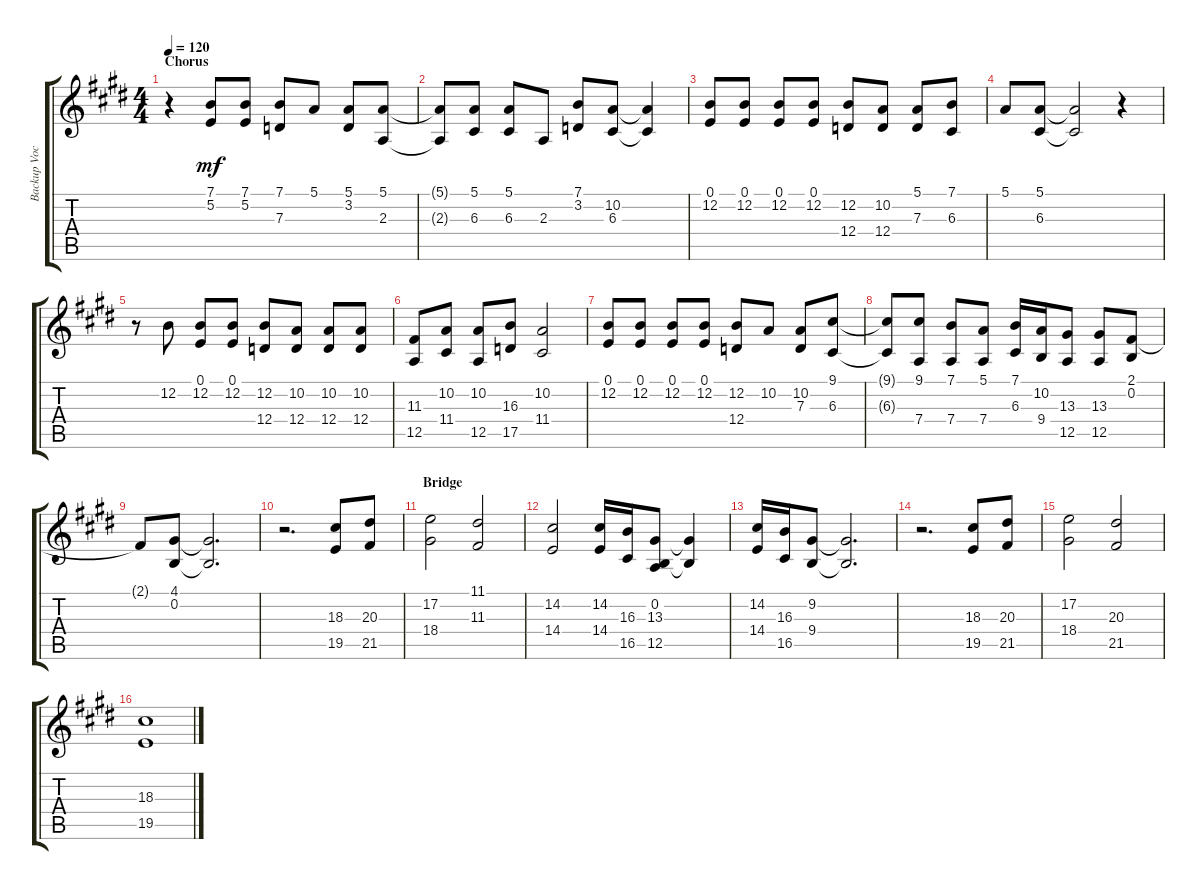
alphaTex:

\track ("Backup Vocals" "Backup Voc") {instrument voiceoohs}
\staff {score tabs}
\tuning (E4 B3 G3 D3 A2 E2) {hide}
\ts (4 4)
\section ("" "Chorus")
\tempo 120
\clef g2
\ks c#minor
r.4{dy mf} (7.1 5.2).8 (7.1 5.2).8 (7.1 7.3).8 5.1.8 (5.1 3.2).8 (5.1 2.3).8 |
(5.1{t} 2.3{t}).8 (5.1 6.3).8 (5.1 6.3).8 2.3.8 (7.1 3.2).8 (10.2 6.3).8 (10.2{t} 6.3{t}).4 |
(0.1 12.2).8 (0.1 12.2).8 (0.1 12.2).8 (0.1 12.2).8 (12.2 12.4).8 (10.2 12.4).8 (5.1 7.3).8 (7.1 6.3).8 |
5.1.8 (5.1 6.3).8 (5.1{t} 6.3{t}).2 r.4 |
r.8 12.2.8 (0.1 12.2).8 (0.1 12.2).8 (12.2 12.4).8 (10.2 12.4).8 (10.2 12.4).8 (10.2 12.4).8 |
(11.3 12.5).8 (10.2 11.4).8 (10.2 12.5).8 (16.3 17.5).8 (10.2 11.4).2 |
(0.1 12.2).8 (0.1 12.2).8 (0.1 12.2).8 (0.1 12.2).8 (12.2 12.4).8 10.2.8 (10.2 7.3).8 (9.1 6.3).8 |
(9.1{t} 6.3{t}).8 (9.1 7.4).8 (7.1 7.4).8 (5.1 7.4).8 (7.1 6.3).16 (10.2 9.4).16 (13.3 12.5).8 (13.3 12.5).8 (2.1 0.2).8 |
2.1{t}.8 (4.1 0.2).8 (4.1{t} 0.2{t}).2{d} |
r.2{d} (18.3 19.5).8 (20.3 21.5).8 |
\section ("" "Bridge")
(17.2 18.4).2 (11.1 11.3).2 |
(14.2 14.4).2 (14.2 14.4).16 (16.3 16.5).16 (0.2 13.3 12.5).8 (0.2{t} 13.3{t}).4 |
(14.2 14.4).16 (16.3 16.5).16 (9.2 9.4).8 (9.2{t} 9.4{t}).2{d} |
r.2{d} (18.3 19.5).8 (20.3 21.5).8 |
(17.2 18.4).2 (20.3 21.5).2 |
(18.3 19.5).1
